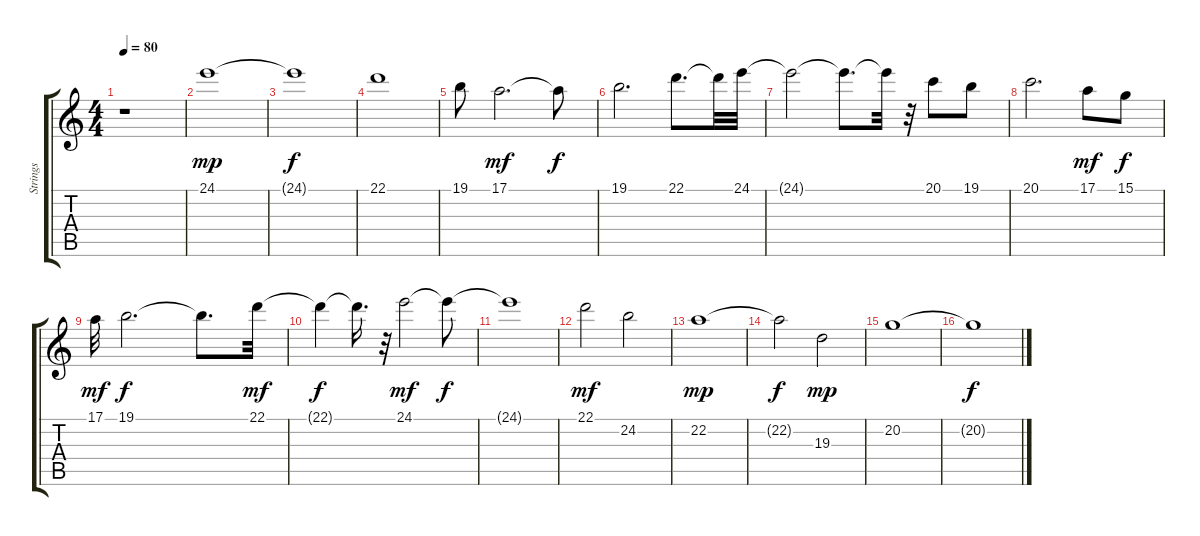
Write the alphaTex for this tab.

\track ("Strings" "Strings") {instrument stringensemble2}
\staff {score tabs}
\tuning (E4 B3 G3 D3 A2 E2) {hide}
\ts (4 4)
\tempo 80
\clef g2
\ks c
r.1{dy f} |
24.1.1{dy mp volume 6} |
24.1{t}.1{dy f} |
22.1.1{volume 11} |
19.1.8{volume 11} 17.1.2{d dy mf} 17.1{t}.8{dy f} |
19.1.2{d volume 10} 22.1.8{d} 22.1{t}.32 24.1.32{volume 11} |
24.1{t}.2 24.1{t}.8{d} 24.1{t}.32 r.32 20.1.8 19.1.8 |
20.1.2{d} 17.1.8{dy mf volume 10} 15.1.8{dy f} |
17.1.32{dy mf} 19.1.2{d dy f} 19.1{t}.8{d} 22.1.32{dy mf} |
22.1{t}.4{dy f} 22.1{t}.16{d} r.32 24.1.2{dy mf} 24.1{t}.8{dy f} |
24.1{t}.1 |
22.1.2{dy mf} 24.2.2 |
22.2.1{dy mp} |
22.2{t}.2{dy f} 19.3.2{dy mp} |
20.2.1 |
20.2{t}.1{dy f}
